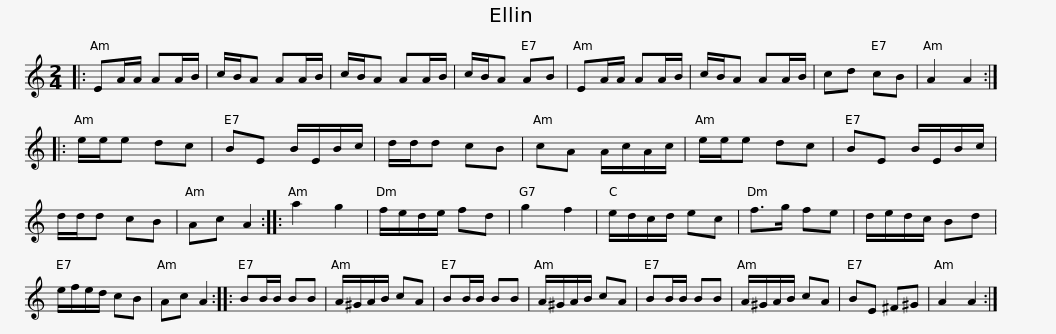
X:1
L:1/8
M:2/4
I:linebreak $
K:C
V:1 treble
V:1
|: EA/A/ AA/B/ | c/B/A AA/B/ | c/B/A AA/B/ | c/B/A AB | EA/A/ AA/B/ | %5
 c/B/A AA/B/ | cd cB | A2 A2 ::$ e/e/e dc | BE B/E/B/c/ | %10
 d/d/d cB | cA A/c/A/c/ | e/e/e dc | BE B/E/B/c/ | d/d/d cB | %15
 Ac A2 :: a2 g2 |$ f/e/d/e/ fd | g2 f2 | e/d/c/d/ ec | %20
 f>g fe | d/e/d/c/ Bd | e/f/e/d/ cB | Ac A2 :: BB/B/ BB | %25
 A/^G/A/B/ cA |$ BB/B/ BB | A/^G/A/B/ cA | BB/B/ BB | A/^G/A/B/ cA | %30
 BE ^F^G | A2 A2 :| %32
